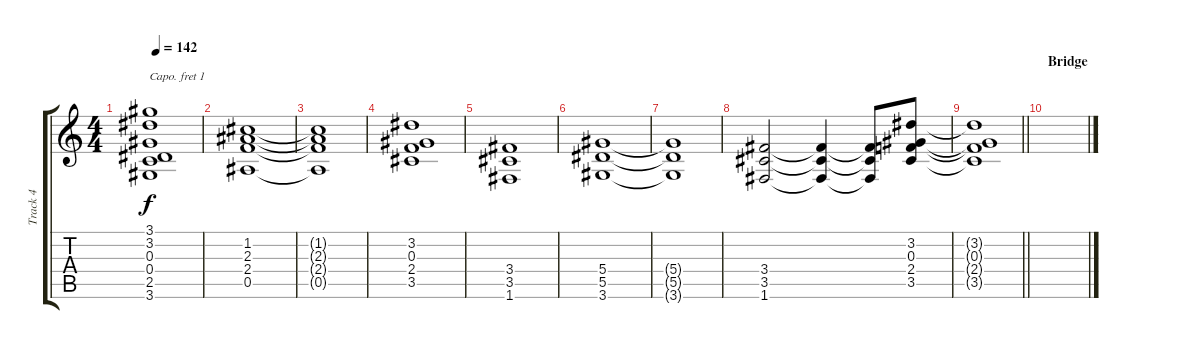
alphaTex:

\track ("Track 4" "Track 4") {instrument acousticguitarsteel}
\staff {score tabs}
\capo 1
\tuning (E4 B3 G3 D3 A2 E2) {hide}
\ts (4 4)
\tempo 142
\clef g2
\ks c
(3.1{t} 3.2{t} 0.3{t} 0.4{t} 2.5{t} 3.6{t}).1{dy f} |
(1.2 2.3 2.4 0.5).1 |
(1.2{t} 2.3{t} 2.4{t} 0.5{t}).1 |
(3.2 0.3 2.4 3.5).1 |
(3.4 3.5 1.6).1 |
(5.4 5.5 3.6).1 |
(5.4{t} 5.5{t} 3.6{t}).1 |
(3.4 3.5 1.6).2 (3.4{t} 3.5{t} 1.6{t}).4 (3.4{t} 3.5{t} 1.6{t}).8 (3.2 0.3 2.4 3.5).8 |
\barLineRight lightlight
(3.2{t} 0.3{t} 2.4{t} 3.5{t}).1 |
\section ("" "Bridge")
